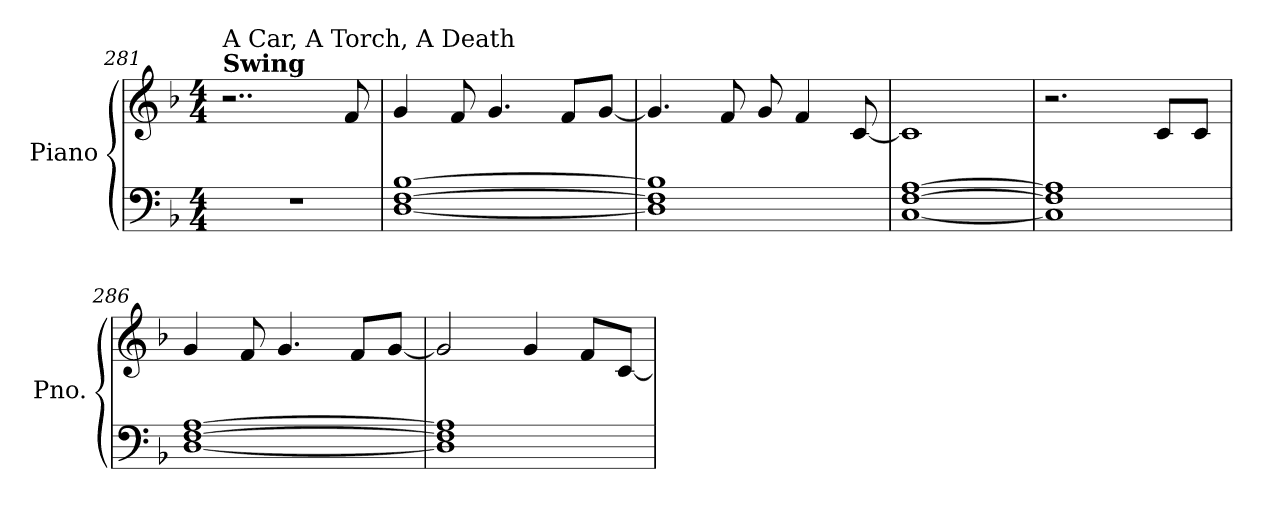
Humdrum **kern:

**kern	**kern
*part1	*part1
*staff2	*staff1
*I"Piano	*
*I'Pno.	*
*clefF4	*clefG2
*k[b-]	*k[b-]
*M4/4	*M4/4
*MM140	*MM140
=281	=281
!	!LO:TX:a:B:t=Swing
!	!LO:TX:a:t=A Car, A Torch, A Death
1r	2..r
.	8f/
!!LO:LB:g=z
=282	=282
[1D [1F [1B-	4g/
.	8f/
.	4.g/
.	8f/L
.	[8g/J
=283	=283
1D] 1F] 1B-]	4.g/]
.	8f/
.	8g/
.	4f/
.	[8c/
=284	=284
[1C [1F [1A	1c]
=285	=285
1C] 1F] 1A]	2.r
.	8c/L
.	8c/J
=286	=286
[1D [1F [1A	4g/
.	8f/
.	4.g/
.	8f/L
.	[8g/J
=287	=287
1D] 1F] 1A]	2g/]
.	4g/
.	8f/L
.	[8c/J
=	=
*-	*-
